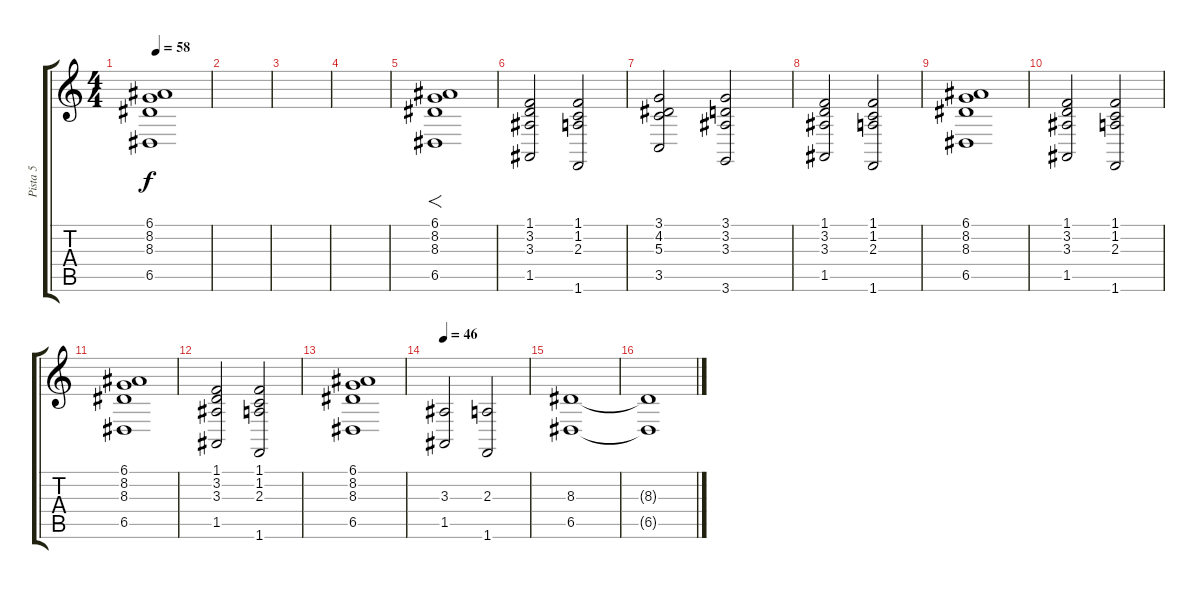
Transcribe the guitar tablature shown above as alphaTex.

\track ("Pista 5" "Pista 5") {instrument stringensemble1}
\staff {score tabs}
\tuning (E4 B3 G3 D3 A2 E2) {hide}
\ts (4 4)
\tempo 58
\clef g2
\ks c
(6.1 8.2 8.3 6.5).1{dy f} |
|
|
|
(6.1 8.2 8.3 6.5).1{f} |
(1.1 3.2 3.3 1.5).2 (1.1 1.2 2.3 1.6).2 |
(3.1 4.2 5.3 3.5).2 (3.1 3.2 3.3 3.6).2 |
(1.1 3.2 3.3 1.5).2 (1.1 1.2 2.3 1.6).2 |
(6.1 8.2 8.3 6.5).1 |
(1.1 3.2 3.3 1.5).2 (1.1 1.2 2.3 1.6).2 |
(6.1 8.2 8.3 6.5).1 |
(1.1 3.2 3.3 1.5).2 (1.1 1.2 2.3 1.6).2 |
(6.1 8.2 8.3 6.5).1 |
\tempo 46
(3.3 1.5).2 (2.3 1.6).2 |
(8.3 6.5).1{volume 0} |
(8.3{t} 6.5{t}).1
